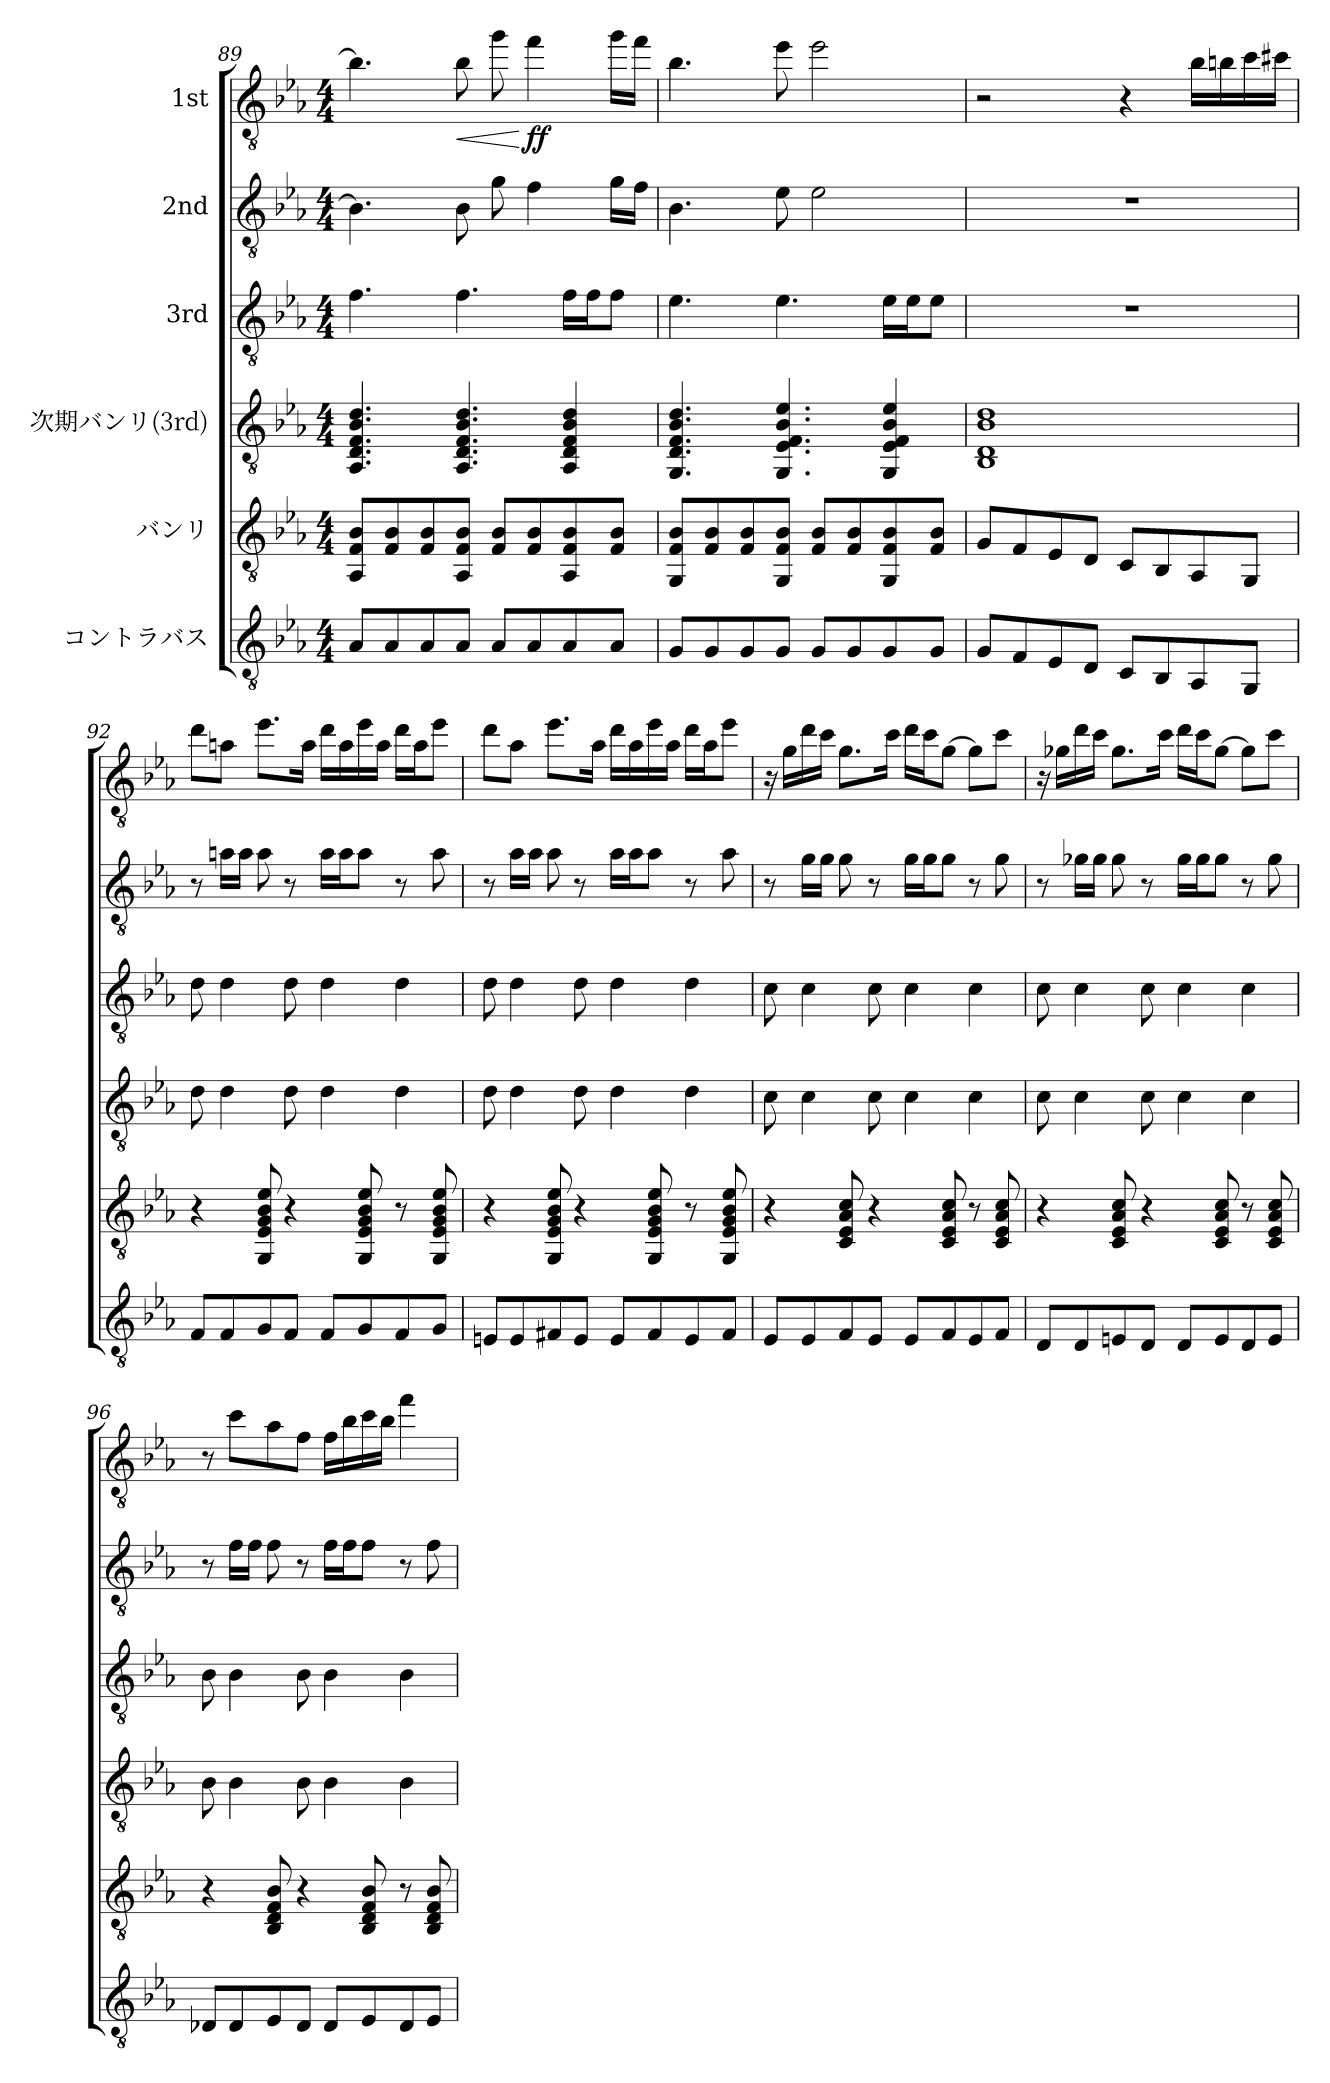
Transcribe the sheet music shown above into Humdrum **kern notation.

**kern	**kern	**kern	**kern	**kern	**kern	**dynam
*part6	*part5	*part4	*part3	*part2	*part1	*part1
*staff6	*staff5	*staff4	*staff3	*staff2	*staff1	*staff1
*I"コントラバス	*I"バンリ	*I"次期バンリ(3rd)	*I"3rd	*I"2nd	*I"1st	*
*clefGv2	*clefGv2	*clefGv2	*clefGv2	*clefGv2	*clefGv2	*
*ITrd7c12	*	*	*	*	*	*
*k[b-e-a-]	*k[b-e-a-]	*k[b-e-a-]	*k[b-e-a-]	*k[b-e-a-]	*k[b-e-a-]	*
*M4/4	*M4/4	*M4/4	*M4/4	*M4/4	*M4/4	*
=89	=89	=89	=89	=89	=89	=89
8AA-/L	8AA-/ 8F/ 8B-/L	4.AA-/ 4.D/ 4.F/ 4.B-/ 4.d/	4.f\	4.B-\]	4.b-\]	.
8AA-/	8F/ 8B-/	.	.	.	.	.
8AA-/	8F/ 8B-/	.	.	.	.	.
!	!	!	!	!	!	!LO:HP:b
8AA-/J	8AA-/ 8F/ 8B-/J	4.AA-/ 4.D/ 4.F/ 4.B-/ 4.d/	4.f\	8B-\	8b-\	<
8AA-/L	8F/ 8B-/L	.	.	8g\	8gg\	.
!	!	!	!	!	!	!LO:DY:n=1:b
8AA-/	8F/ 8B-/	.	.	4f\	4ff\	[ ff
8AA-/	8AA-/ 8F/ 8B-/	4AA-/ 4D/ 4F/ 4B-/ 4d/	16f\LL	.	.	.
.	.	.	16f\J	.	.	.
8AA-/J	8F/ 8B-/J	.	8f\J	16g\LL	16gg\LL	.
.	.	.	.	16f\JJ	16ff\JJ	.
=90	=90	=90	=90	=90	=90	=90
8GG/L	8GG/ 8F/ 8B-/L	4.GG/ 4.D/ 4.F/ 4.B-/ 4.d/	4.e-\	4.B-\	4.b-\	.
8GG/	8F/ 8B-/	.	.	.	.	.
8GG/	8F/ 8B-/	.	.	.	.	.
8GG/J	8GG/ 8F/ 8B-/J	4.GG/ 4.E-/ 4.F/ 4.B-/ 4.e-/	4.e-\	8e-\	8ee-\	.
8GG/L	8F/ 8B-/L	.	.	2e-\	2ee-\	.
8GG/	8F/ 8B-/	.	.	.	.	.
8GG/	8GG/ 8F/ 8B-/	4GG/ 4E-/ 4F/ 4B-/ 4e-/	16e-\LL	.	.	.
.	.	.	16e-\J	.	.	.
8GG/J	8F/ 8B-/J	.	8e-\J	.	.	.
!!LO:LB:g=z
=91	=91	=91	=91	=91	=91	=91
8GG/L	8G/L	1BB- 1D 1B- 1d	1r	1r	2r	.
8FF/	8F/	.	.	.	.	.
8EE-/	8E-/	.	.	.	.	.
8DD/J	8D/J	.	.	.	.	.
8CC/L	8C/L	.	.	.	4r	.
8BBB-/	8BB-/	.	.	.	.	.
8AAA-/	8AA-/	.	.	.	16b-\LL	.
.	.	.	.	.	16bn\	.
8GGG/J	8GG/J	.	.	.	16cc\	.
.	.	.	.	.	16cc#X\JJ	.
=92	=92	=92	=92	=92	=92	=92
!!LO:REH:place=s1:a:B:fs=14:t=C2
*	*	*	*	*	*MM92	*
8FF/L	4r	8d\	8d\	8r	8dd\L	.
8FF/	.	4d\	4d\	16an\LL	8an\J	.
.	.	.	.	16a\JJ	.	.
8GG/	8GG/ 8E-/ 8G/ 8B-/ 8e-/	.	.	8a\	8.ee-\L	.
8FF/J	4r	8d\	8d\	8r	.	.
.	.	.	.	.	16a\Jk	.
8FF/L	.	4d\	4d\	16a\LL	16dd\LL	.
.	.	.	.	16a\J	16a\	.
8GG/	8GG/ 8E-/ 8G/ 8B-/ 8e-/	.	.	8a\J	16ee-\	.
.	.	.	.	.	16a\JJ	.
8FF/	8r	4d\	4d\	8r	16dd\LL	.
.	.	.	.	.	16a\J	.
8GG/J	8GG/ 8E-/ 8G/ 8B-/ 8e-/	.	.	8a\	8ee-\J	.
=93	=93	=93	=93	=93	=93	=93
8EEn/L	4r	8d\	8d\	8r	8dd\L	.
8EE/	.	4d\	4d\	16a-\LL	8a-\J	.
.	.	.	.	16a-\JJ	.	.
8FF#X/	8GG/ 8E-/ 8G/ 8B-/ 8e-/	.	.	8a-\	8.ee-\L	.
8EE/J	4r	8d\	8d\	8r	.	.
.	.	.	.	.	16a-\Jk	.
8EE/L	.	4d\	4d\	16a-\LL	16dd\LL	.
.	.	.	.	16a-\J	16a-\	.
8FF#/	8GG/ 8E-/ 8G/ 8B-/ 8e-/	.	.	8a-\J	16ee-\	.
.	.	.	.	.	16a-\JJ	.
8EE/	8r	4d\	4d\	8r	16dd\LL	.
.	.	.	.	.	16a-\J	.
8FF#/J	8GG/ 8E-/ 8G/ 8B-/ 8e-/	.	.	8a-\	8ee-\J	.
=94	=94	=94	=94	=94	=94	=94
8EE-/L	4r	8c\	8c\	8r	16r	.
.	.	.	.	.	16g\LL	.
8EE-/	.	4c\	4c\	16g\LL	16dd\	.
.	.	.	.	16g\JJ	16cc\JJ	.
8FF/	8C/ 8E-/ 8A-/ 8c/	.	.	8g\	8.g\L	.
8EE-/J	4r	8c\	8c\	8r	.	.
.	.	.	.	.	16cc\Jk	.
8EE-/L	.	4c\	4c\	16g\LL	16dd\LL	.
.	.	.	.	16g\J	16cc\J	.
8FF/	8C/ 8E-/ 8A-/ 8c/	.	.	8g\J	[8g\J	.
8EE-/	8r	4c\	4c\	8r	8g\L]	.
8FF/J	8C/ 8E-/ 8A-/ 8c/	.	.	8g\	8cc\J	.
!!LO:PB:g=z
=95	=95	=95	=95	=95	=95	=95
8DD/L	4r	8c\	8c\	8r	16r	.
.	.	.	.	.	16g-X\LL	.
8DD/	.	4c\	4c\	16g-X\LL	16dd\	.
.	.	.	.	16g-\JJ	16cc\JJ	.
8EEn/	8C/ 8E-/ 8A-/ 8c/	.	.	8g-\	8.g-\L	.
8DD/J	4r	8c\	8c\	8r	.	.
.	.	.	.	.	16cc\Jk	.
8DD/L	.	4c\	4c\	16g-\LL	16dd\LL	.
.	.	.	.	16g-\J	16cc\J	.
8EE/	8C/ 8E-/ 8A-/ 8c/	.	.	8g-\J	[8g-\J	.
8DD/	8r	4c\	4c\	8r	8g-\L]	.
8EE/J	8C/ 8E-/ 8A-/ 8c/	.	.	8g-\	8cc\J	.
=96	=96	=96	=96	=96	=96	=96
8DD-X/L	4r	8B-\	8B-\	8r	8r	.
8DD-/	.	4B-\	4B-\	16f\LL	8cc\L	.
.	.	.	.	16f\JJ	.	.
8EE-/	8BB-/ 8D/ 8F/ 8B-/	.	.	8f\	8a-\	.
8DD-/J	4r	8B-\	8B-\	8r	8f\J	.
8DD-/L	.	4B-\	4B-\	16f\LL	16f\LL	.
.	.	.	.	16f\J	16b-\	.
8EE-/	8BB-/ 8D/ 8F/ 8B-/	.	.	8f\J	16cc\	.
.	.	.	.	.	16b-\JJ	.
8DD-/	8r	4B-\	4B-\	8r	4ff\	.
8EE-/J	8BB-/ 8D/ 8F/ 8B-/	.	.	8f\	.	.
=	=	=	=	=	=	=
*-	*-	*-	*-	*-	*-	*-
